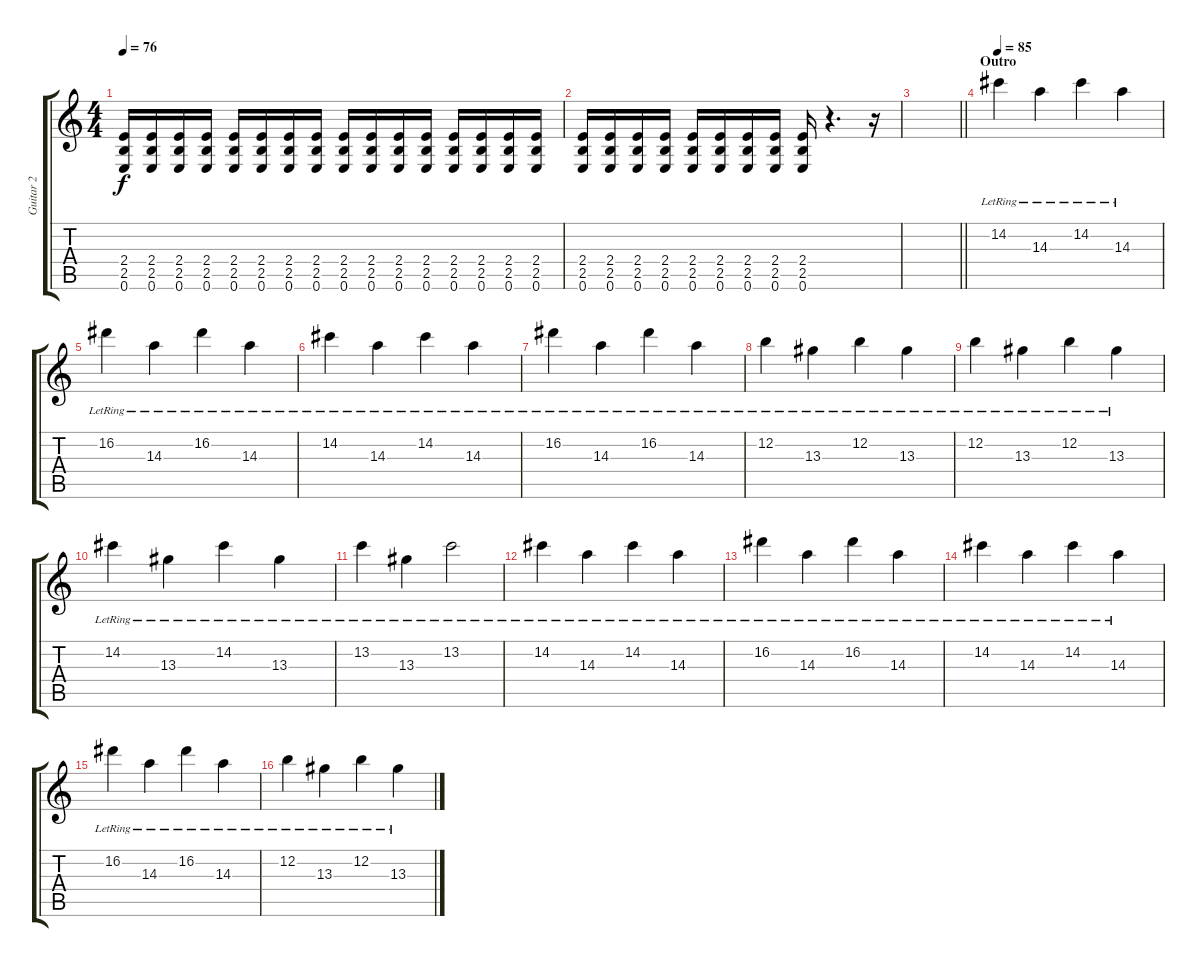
\track ("Guitar 2" "Guitar 2") {instrument acousticguitarnylon}
\staff {score tabs}
\tuning (E4 B3 G3 D3 A2 E2) {hide}
\ts (4 4)
\tempo 76
\clef g2
\ks c
(2.4 2.5 0.6).16{dy f} (2.4 2.5 0.6).16 (2.4 2.5 0.6).16 (2.4 2.5 0.6).16 (2.4 2.5 0.6).16 (2.4 2.5 0.6).16 (2.4 2.5 0.6).16 (2.4 2.5 0.6).16 (2.4 2.5 0.6).16 (2.4 2.5 0.6).16 (2.4 2.5 0.6).16 (2.4 2.5 0.6).16 (2.4 2.5 0.6).16 (2.4 2.5 0.6).16 (2.4 2.5 0.6).16 (2.4 2.5 0.6).16 |
(2.4 2.5 0.6).16 (2.4 2.5 0.6).16 (2.4 2.5 0.6).16 (2.4 2.5 0.6).16 (2.4 2.5 0.6).16 (2.4 2.5 0.6).16 (2.4 2.5 0.6).16 (2.4 2.5 0.6).16 (2.4 2.5 0.6).16 r.4{d} r.16 |
\barLineRight lightlight
|
\section ("" "Outro")
\tempo 85
14.2{lr}.4{instrument electricguitarjazz} 14.3{lr}.4 14.2{lr}.4 14.3{lr}.4 |
16.2{lr}.4 14.3{lr}.4 16.2{lr}.4 14.3{lr}.4 |
14.2{lr}.4 14.3{lr}.4 14.2{lr}.4 14.3{lr}.4 |
16.2{lr}.4 14.3{lr}.4 16.2{lr}.4 14.3{lr}.4 |
12.2{lr}.4 13.3{lr}.4 12.2{lr}.4 13.3{lr}.4 |
12.2{lr}.4 13.3{lr}.4 12.2{lr}.4 13.3{lr}.4 |
14.2{lr}.4 13.3{lr}.4 14.2{lr}.4 13.3{lr}.4 |
13.2{lr}.4 13.3{lr}.4 13.2{lr}.2 |
14.2{lr}.4 14.3{lr}.4 14.2{lr}.4 14.3{lr}.4 |
16.2{lr}.4 14.3{lr}.4 16.2{lr}.4 14.3{lr}.4 |
14.2{lr}.4 14.3{lr}.4 14.2{lr}.4 14.3{lr}.4 |
16.2{lr}.4 14.3{lr}.4 16.2{lr}.4 14.3{lr}.4 |
12.2{lr}.4 13.3{lr}.4 12.2{lr}.4 13.3{lr}.4
